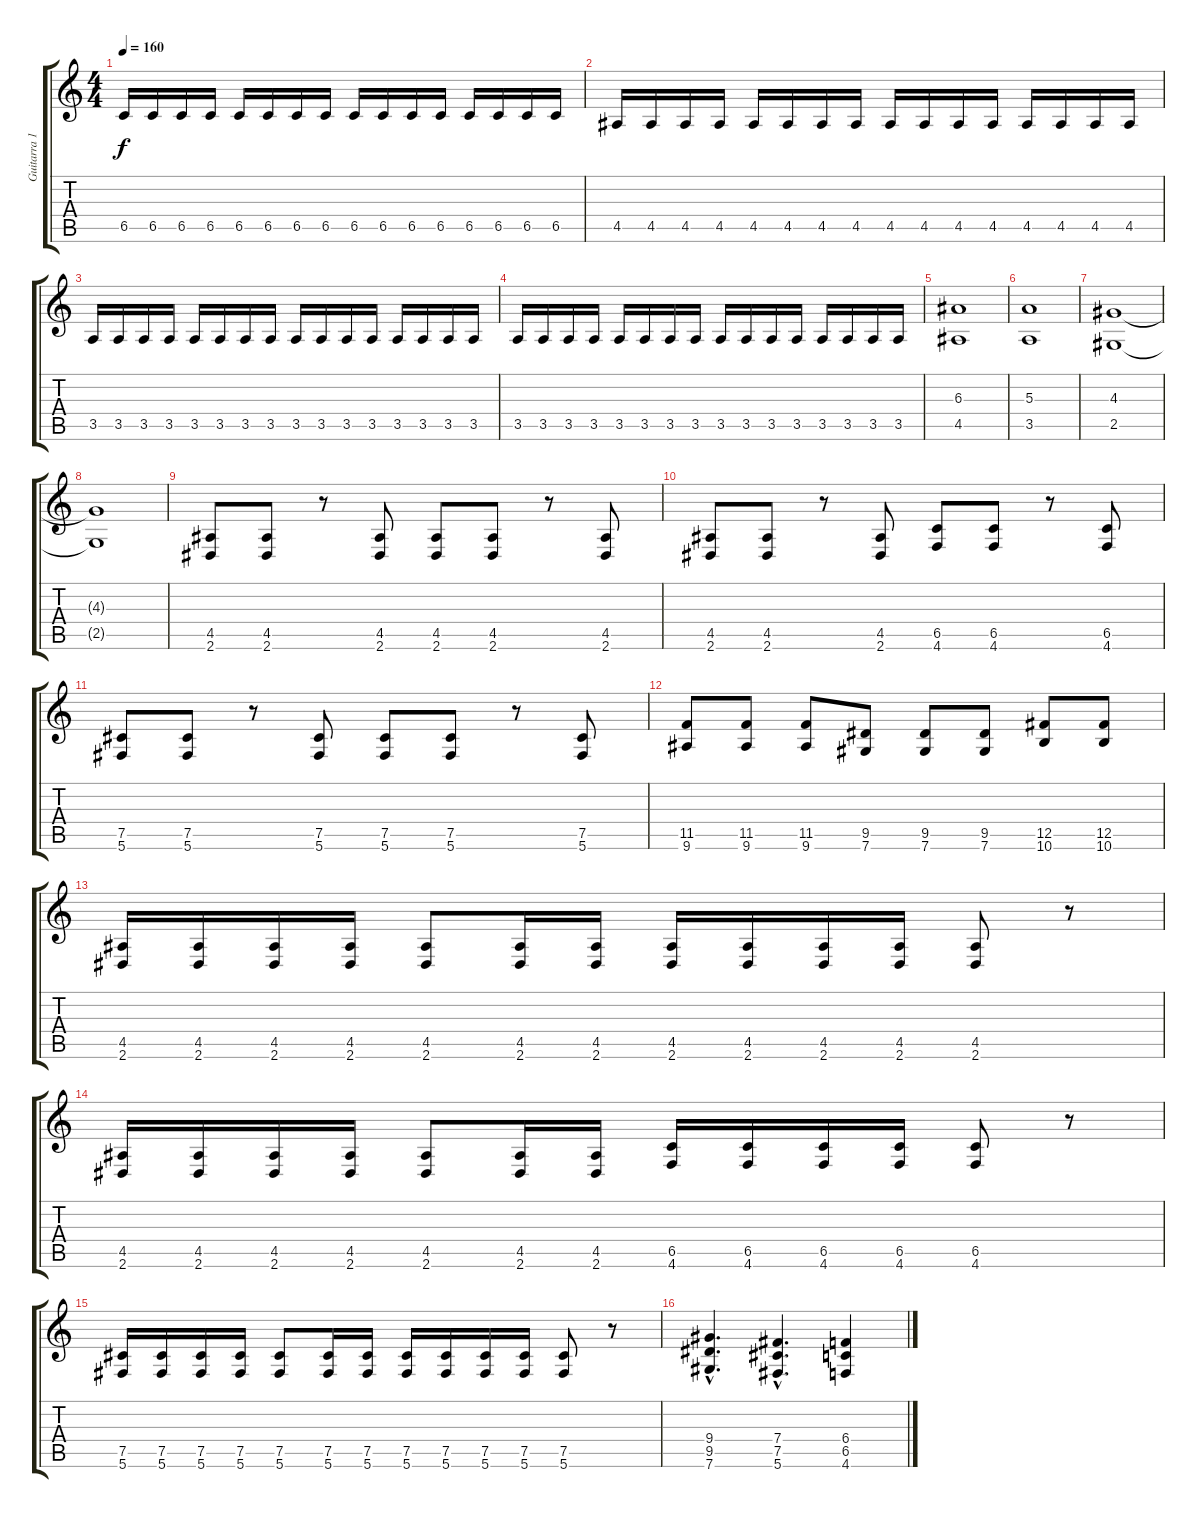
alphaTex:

\track ("Guitarra 1" "Guitarra 1") {instrument distortionguitar}
\staff {score tabs}
\tuning (Db4 Ab3 E3 B2 Gb2 Db2) {hide}
\ts (4 4)
\tempo 160
\clef g2
\ks c
6.5.16{dy f} 6.5.16 6.5.16 6.5.16 6.5.16 6.5.16 6.5.16 6.5.16 6.5.16 6.5.16 6.5.16 6.5.16 6.5.16 6.5.16 6.5.16 6.5.16 |
4.5.16 4.5.16 4.5.16 4.5.16 4.5.16 4.5.16 4.5.16 4.5.16 4.5.16 4.5.16 4.5.16 4.5.16 4.5.16 4.5.16 4.5.16 4.5.16 |
3.5.16 3.5.16 3.5.16 3.5.16 3.5.16 3.5.16 3.5.16 3.5.16 3.5.16 3.5.16 3.5.16 3.5.16 3.5.16 3.5.16 3.5.16 3.5.16 |
3.5.16 3.5.16 3.5.16 3.5.16 3.5.16 3.5.16 3.5.16 3.5.16 3.5.16 3.5.16 3.5.16 3.5.16 3.5.16 3.5.16 3.5.16 3.5.16 |
(6.3 4.5).1 |
(5.3 3.5).1 |
(4.3 2.5).1 |
(4.3{t} 2.5{t}).1 |
(4.5 2.6).8 (4.5 2.6).8 r.8 (4.5 2.6).8 (4.5 2.6).8 (4.5 2.6).8 r.8 (4.5 2.6).8 |
(4.5 2.6).8 (4.5 2.6).8 r.8 (4.5 2.6).8 (6.5 4.6).8 (6.5 4.6).8 r.8 (6.5 4.6).8 |
(7.5 5.6).8 (7.5 5.6).8 r.8 (7.5 5.6).8 (7.5 5.6).8 (7.5 5.6).8 r.8 (7.5 5.6).8 |
(11.5 9.6).8 (11.5 9.6).8 (11.5 9.6).8 (9.5 7.6).8 (9.5 7.6).8 (9.5 7.6).8 (12.5 10.6).8 (12.5 10.6).8 |
(4.5 2.6).16 (4.5 2.6).16 (4.5 2.6).16 (4.5 2.6).16 (4.5 2.6).8 (4.5 2.6).16 (4.5 2.6).16 (4.5 2.6).16 (4.5 2.6).16 (4.5 2.6).16 (4.5 2.6).16 (4.5 2.6).8 r.8 |
(4.5 2.6).16 (4.5 2.6).16 (4.5 2.6).16 (4.5 2.6).16 (4.5 2.6).8 (4.5 2.6).16 (4.5 2.6).16 (6.5 4.6).16 (6.5 4.6).16 (6.5 4.6).16 (6.5 4.6).16 (6.5 4.6).8 r.8 |
(7.5 5.6).16 (7.5 5.6).16 (7.5 5.6).16 (7.5 5.6).16 (7.5 5.6).8 (7.5 5.6).16 (7.5 5.6).16 (7.5 5.6).16 (7.5 5.6).16 (7.5 5.6).16 (7.5 5.6).16 (7.5 5.6).8 r.8 |
(9.4{hac} 9.5{hac} 7.6{hac}).4{d} (7.4{hac} 7.5{hac} 5.6{hac}).4{d} (6.4 6.5 4.6).4
